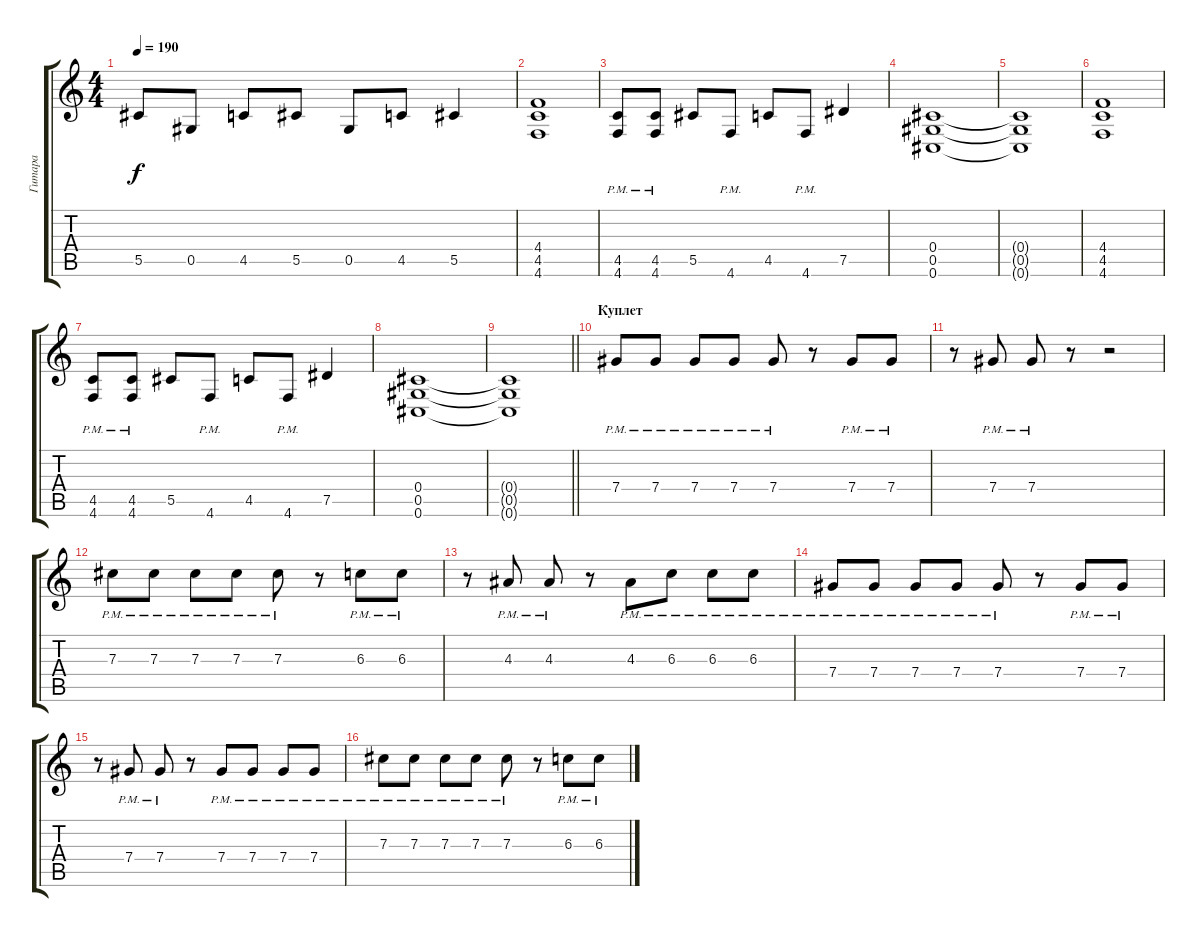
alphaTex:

\track ("Гитара" "Гитара") {instrument distortionguitar}
\staff {score tabs}
\tuning (Eb4 Bb3 Gb3 Db3 Ab2 Db2) {hide}
\ts (4 4)
\tempo 190
\clef g2
\ks c
5.5.8{dy f} 0.5.8 4.5.8 5.5.8 0.5.8 4.5.8 5.5.4 |
(4.4 4.5 4.6).1 |
(4.5{pm} 4.6{pm}).8 (4.5{pm} 4.6{pm}).8 5.5.8 4.6{pm}.8 4.5.8 4.6{pm}.8 7.5.4 |
(0.4 0.5 0.6).1 |
(0.4{t} 0.5{t} 0.6{t}).1 |
(4.4 4.5 4.6).1 |
(4.5{pm} 4.6{pm}).8 (4.5{pm} 4.6{pm}).8 5.5.8 4.6{pm}.8 4.5.8 4.6{pm}.8 7.5.4 |
(0.4 0.5 0.6).1 |
\barLineRight lightlight
(0.4{t} 0.5{t} 0.6{t}).1 |
\section ("" "Куплет")
7.4{pm}.8 7.4{pm}.8 7.4{pm}.8 7.4{pm}.8 7.4{pm}.8 r.8 7.4{pm}.8 7.4{pm}.8 |
r.8 7.4{pm}.8 7.4{pm}.8 r.8 r.2 |
7.3{pm}.8 7.3{pm}.8 7.3{pm}.8 7.3{pm}.8 7.3{pm}.8 r.8 6.3{pm}.8 6.3{pm}.8 |
r.8 4.3{pm}.8 4.3{pm}.8 r.8 4.3{pm}.8 6.3{pm}.8 6.3{pm}.8 6.3{pm}.8 |
7.4{pm}.8 7.4{pm}.8 7.4{pm}.8 7.4{pm}.8 7.4{pm}.8 r.8 7.4{pm}.8 7.4{pm}.8 |
r.8 7.4{pm}.8 7.4{pm}.8 r.8 7.4{pm}.8 7.4{pm}.8 7.4{pm}.8 7.4{pm}.8 |
7.3{pm}.8 7.3{pm}.8 7.3{pm}.8 7.3{pm}.8 7.3{pm}.8 r.8 6.3{pm}.8 6.3{pm}.8
